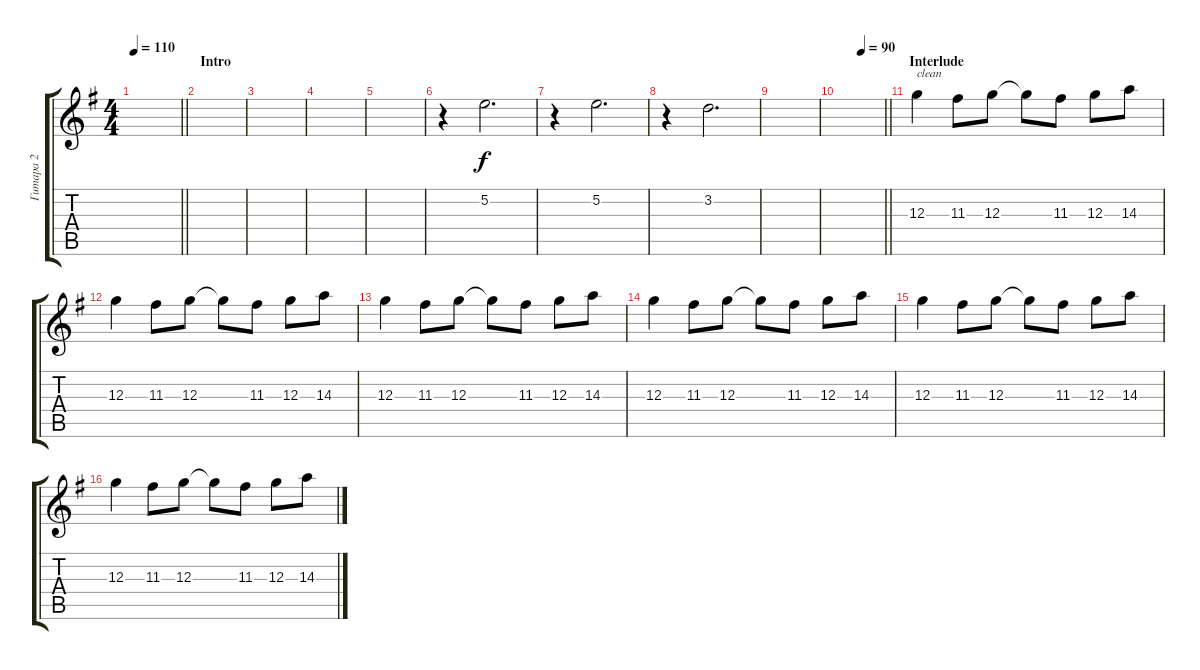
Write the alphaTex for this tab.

\track ("Гитара 2" "Гитара 2") {instrument distortionguitar}
\staff {score tabs}
\tuning (E4 B3 G3 D3 A2 E2) {hide}
\ts (4 4)
\tempo 110
\tempo 60
\tempo 110
\clef g2
\barLineRight lightlight
\ks eminor
|
\section ("" "Intro")
|
|
|
|
r.4 5.2.2{d} |
r.4 5.2.2{d} |
r.4 3.2.2{d} |
|
\tempo (90 0.5)
\barLineRight lightlight
|
\section ("" "Interlude")
12.3.4{txt "clean"} 11.3.8 12.3.8 12.3{t}.8 11.3.8 12.3.8 14.3.8 |
12.3.4 11.3.8 12.3.8 12.3{t}.8 11.3.8 12.3.8 14.3.8 |
12.3.4 11.3.8 12.3.8 12.3{t}.8 11.3.8 12.3.8 14.3.8 |
12.3.4 11.3.8 12.3.8 12.3{t}.8 11.3.8 12.3.8 14.3.8 |
12.3.4 11.3.8 12.3.8 12.3{t}.8 11.3.8 12.3.8 14.3.8 |
12.3.4 11.3.8 12.3.8 12.3{t}.8 11.3.8 12.3.8 14.3.8
